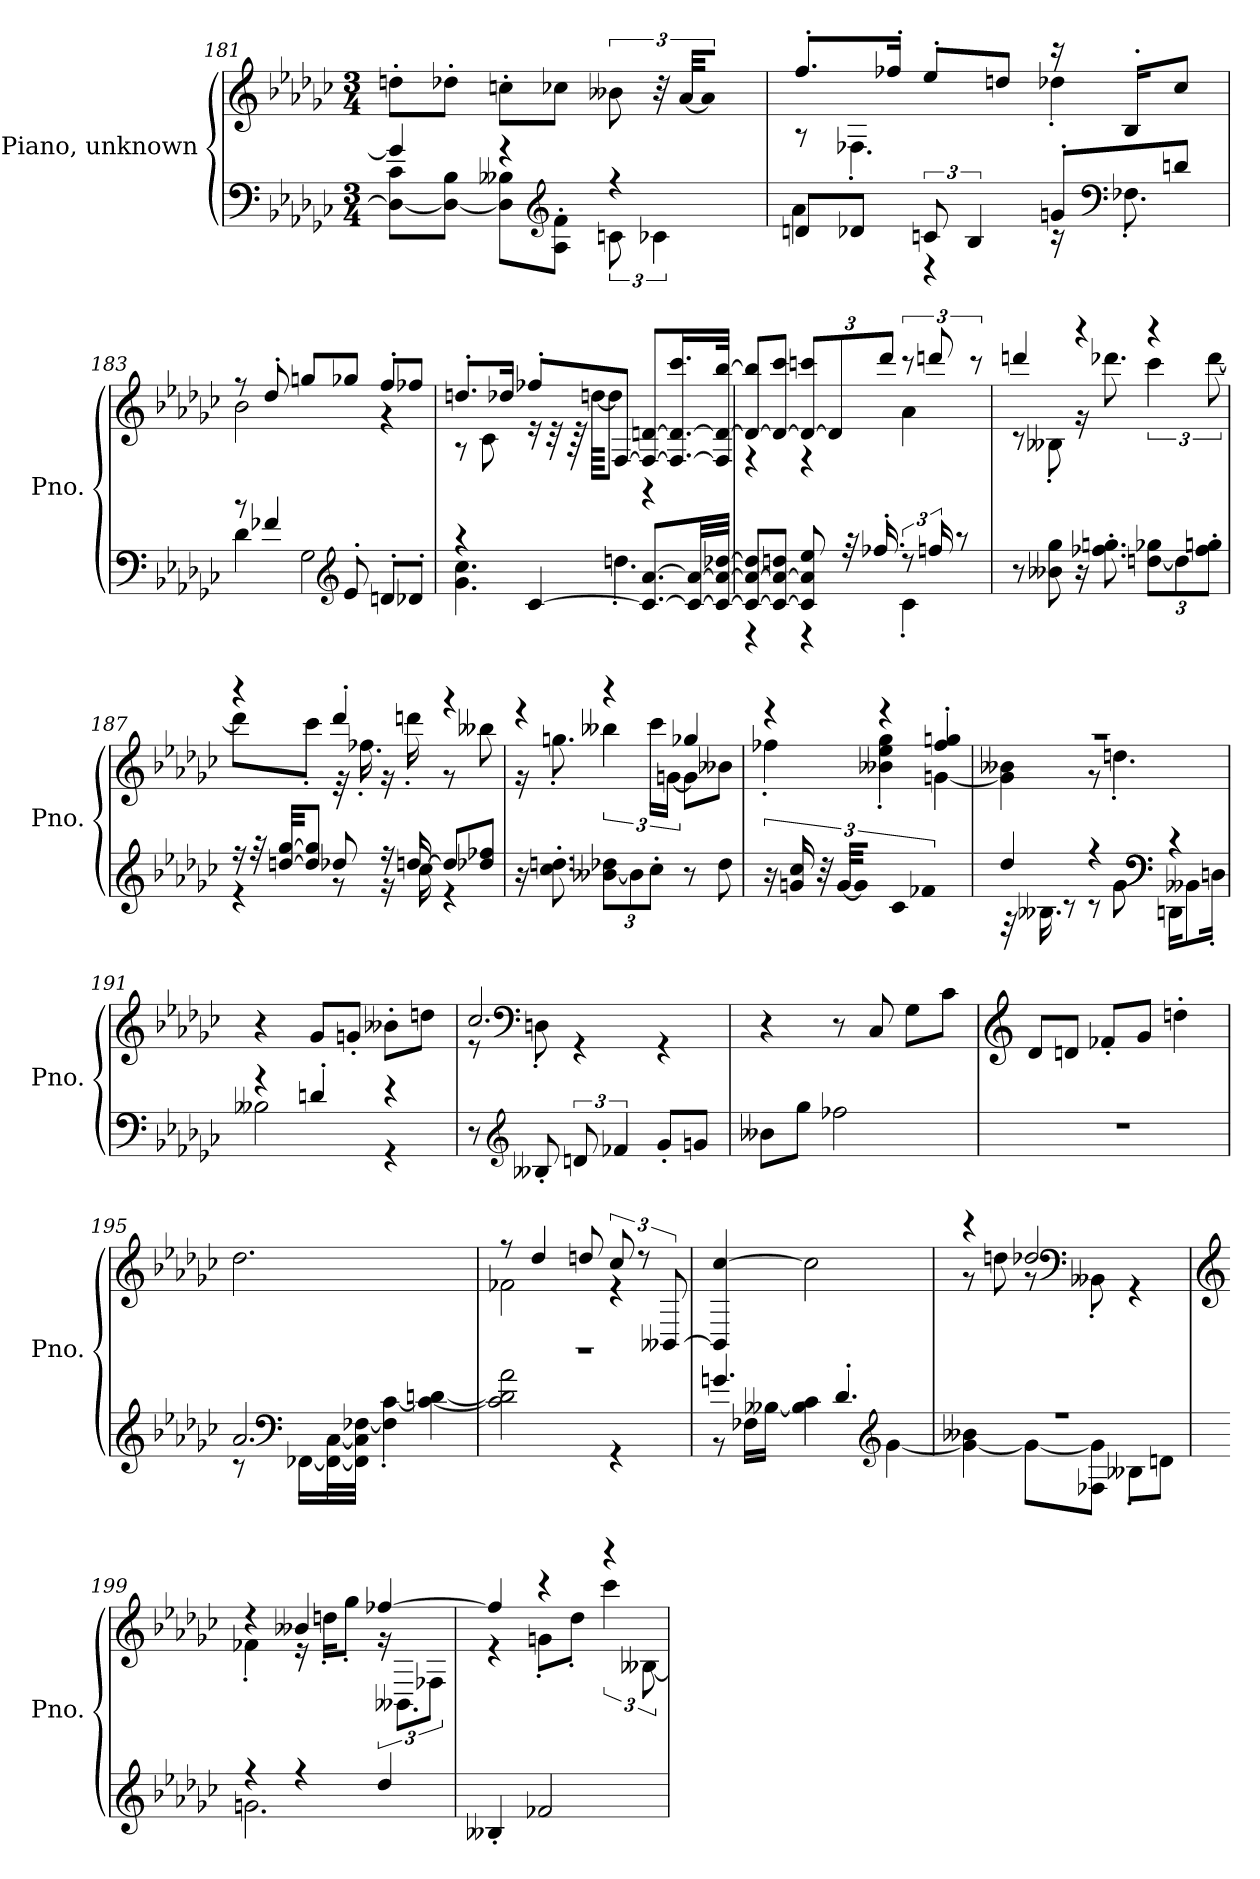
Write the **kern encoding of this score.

**kern	**kern
*part1	*part1
*staff2	*staff1
*I"Piano, unknown	*
*I'Pno.	*
!!LO:LB:g=z
*clefF4	*clefG2
*k[b-e-a-d-g-c-]	*k[b-e-a-d-g-c-]
*M3/4	*M3/4
=181	=181
*^	*
4g-/]	8D\_ 8c-\L	8ddn'\L
.	8D\_ 8B-\J	8dd-X'\J
4r	8D\] 8B--X\L	8ccn'\L
*clefG2	*	*
.	8A-\' 8f\'J	8cc-X\J
4r	12cn\	12b--X\
.	6c-X\	48r
.	.	[48a-/KKL
.	.	8a-/J]
=182	=182	=182
*	*	*^
8dn/L	4a-\	8.ff'/L	8r
8d-X/J	.	.	4.F-X'\
.	.	16ff-X'/Jk	.
12cn/	4r	8ee-'/L	.
6B-/	.	.	.
.	.	8ddn/J	.
8gn'/L	16r	16r	4dd-X'\
*clefF4	*	*	*
.	8.F-X'\	16B-'/KL	.
8dn/J	.	8cc-/J	.
!!LO:LB:g=z	!!
=183	=183	=183	=183
8r	4d-\	8r	2b-\
4f-X/	.	8dd-'/	.
.	2G-\	8ggn/L	.
*clefG2	*	*	*
8e-'/	.	8gg-X/J	.
8dn'/L	.	8ff'/L	4r
8d-X'/J	.	8ff-X/J	.
=184	=184	=184	=184
4r	4.g-\ 4.cc-\	8.ddn'/L	8r
.	.	.	8c-\
.	.	16dd-X/Jk	.
[4c-/	.	8ff-X'/L	16r
.	.	.	32r
.	.	.	64r
.	.	.	[64ddn\KKKL
.	4.ddn'\	[8F/J	8dd\J]
8.c-/_ [8.a-/L	.	8F/_ [8dn/L	4r
.	.	16.F/_ 16.d/_ 16.ccc-/L	.
32c-/_ 32a-/_LL	.	.	.
32c-/_ 32a-/_ [32dd-X/JJJ	.	32F/] 32d/_ [32bb-/JJk	.
!!LO:LB:g=z	!!
=185	=185	=185	=185
8c-/_ 8a-/_ 8dd-/]L	4r	8d/_ 8bb-/]L	4r
8c-/_ 8a-/_ 8ddn/J	.	8d/_ 8ccc-/J	.
*	*	*Xbrackettup	*
8c-/] 8a-/] 8ee-/	4r	12d/_ 12cccn/L	4r
.	.	12d/]	.
32r	.	.	.
16.ff-X'/	.	.	.
.	.	12ddd-/J	.
*	*	*brackettup	*
12r	4c-'\	12r	4a-\
24ffn/	.	12dddn/	.
8r	.	.	.
.	.	12r	.
*v	*v	*	*
=186	=186	=186
8r	4dddn/	8r
8b--X\ 8gg-\	.	8B--X'\
16r	4r	16r
8.ff-X\' 8.ggn\'	.	8.ddd-X\
*Xbrackettup	*	*
[12ddn\ 12gg-X\L	4r	6ccc-\
12dd\]	.	.
12ff-\' 12ggn\'J	.	[12ddd-\
!!LO:LB:g=z	!!
=187	=187	=187
*^	*	*
16r	4r	4r	8ddd-\L]
32r	.	.	.
[32ddn/ [32gg-/KKL	.	.	.
8dd/] 8gg-/]J	.	.	8ccc-'\J
8dd-X/	8r	4ddd-'/	32r
.	.	.	16.ff-X'\
16r	16r	.	16r
[16ddn/	16cc-\	.	16dddn'\
8dd/L]	4r	4r	8r
8dd-X/ 8ff-X/J	.	.	8bb--X\
*v	*v	*	*
=188	=188	=188
16r	4r	16r
8.cc-\' 8.ddn\'	.	8.ggn'\
[12b--X\ 12dd-X\L	4r	6bb--X\
12b--\]	.	.
12cc-'\J	.	24ccc-\LL
.	.	[24gn\JJ
8r	4gg-X/	8g\L]
8dd-\	.	8b--X\J
=189	=189	=189
*brackettup	*	*
24r	4r	4ff-X'\
24gn/ 24cc-/	.	.
48r	.	.
[48g/KKL	.	.
8g/J]	.	.
4c-/	4r	4b--X\' 4ee-\' 4gg-\'
4f-X/	4ff-/' 4ggn/'	[4gn\
!!LO:PB:g=z	!!
=190	=190	=190
*^	*	*
4dd-/	32r	2.r	4g\] 4b--X\
.	16.B--X\	.	.
.	8r	.	.
4r	8r	.	8r
.	8g-\	.	4.ddn'\
*clefF4	*	*	*
4r	16DDn\KL	.	.
.	8BB--X\	.	.
.	16Dn'\Jk	.	.
*	*	*v	*v
=191	=191	=191
4r	2B--X\	4r
4dn'/	.	8g-/L
.	.	8gn'/J
4r	4r	8b--X'\L
.	.	8ddn\J
*v	*v	*
=192	=192
*	*^
8r	2.cc-/	8r
*clefG2	*clefF4	*
8B--X'/	.	8Dn'\
12dn/	.	4r
6f-X/	.	.
8g-'/L	.	4r
8gn/J	.	.
*	*v	*v
!!LO:LB:g=z
=193	=193
8b--X\L	4r
8gg-\J	.
2ff-X\	8r
.	8C-/
.	8G-\L
.	8c-\J
=194	=194
*	*clefG2
2.r	8d-/L
.	8dn/J
.	8f-X'/L
.	8g-/J
.	4ddn'\
=195	=195
*^	*
2.a-/	8r	2.dd-\
*clefF4	*	*
.	[16FF-X\LL	.
.	32FF-\_ [32C-\L	.
.	32FF-\] 32C-\] [32F-X\JJJ	.
.	4F-\]' [4c-\'	.
.	4c-\_ [4dn\	.
=196	=196	=196
*	*	*^
2.r	2c-\] 2d\] 2a-\	8r	2f-X\
.	.	4dd-/	.
.	.	8ddn/	.
.	4r	12cc-/	4r
.	.	12r	.
.	.	[12BB--X/	.
*	*	*v	*v
!!LO:LB:g=z
=197	=197	=197
4.gn/	8r	4BB--/] [4cc-/
.	16F-X\LL	.
.	[16B--X\JJ	.
.	4B--\] 4c-\	2cc-\]
4.d-'/	.	.
*clefG2	*	*
.	[4g\	.
=198	=198	=198
*	*	*^
2.r	4g\_ 4b--X\	4r	8r
.	.	.	8ddn\
.	8g\L_	2dd-X/	8r
*	*	*clefF4	*
.	8F-X\ 8g\]J	.	8BB--X'\
.	8B--X'\L	.	4r
.	8dn\J	.	.
=199	=199	=199	=199
*	*	*clefG2	*
4r	2.gn\	4r	4f-X'\
4r	.	4b--X/	16r
.	.	.	16ddn'\KL
.	.	.	8gg-'\J
4dd-/	.	[4ff-X/	24r
.	.	.	12.BB--X\L
.	.	.	12F-X\J
*v	*v	*	*
!!LO:LB:g=z	!!
=200	=200	=200
4B--X'/	4ff-/]	4r
2f-X/	4r	8gn'\L
.	.	8dd-'\J
.	4r	6ccc-\
.	.	[12B--X\
*	*v	*v
=	=
*-	*-
